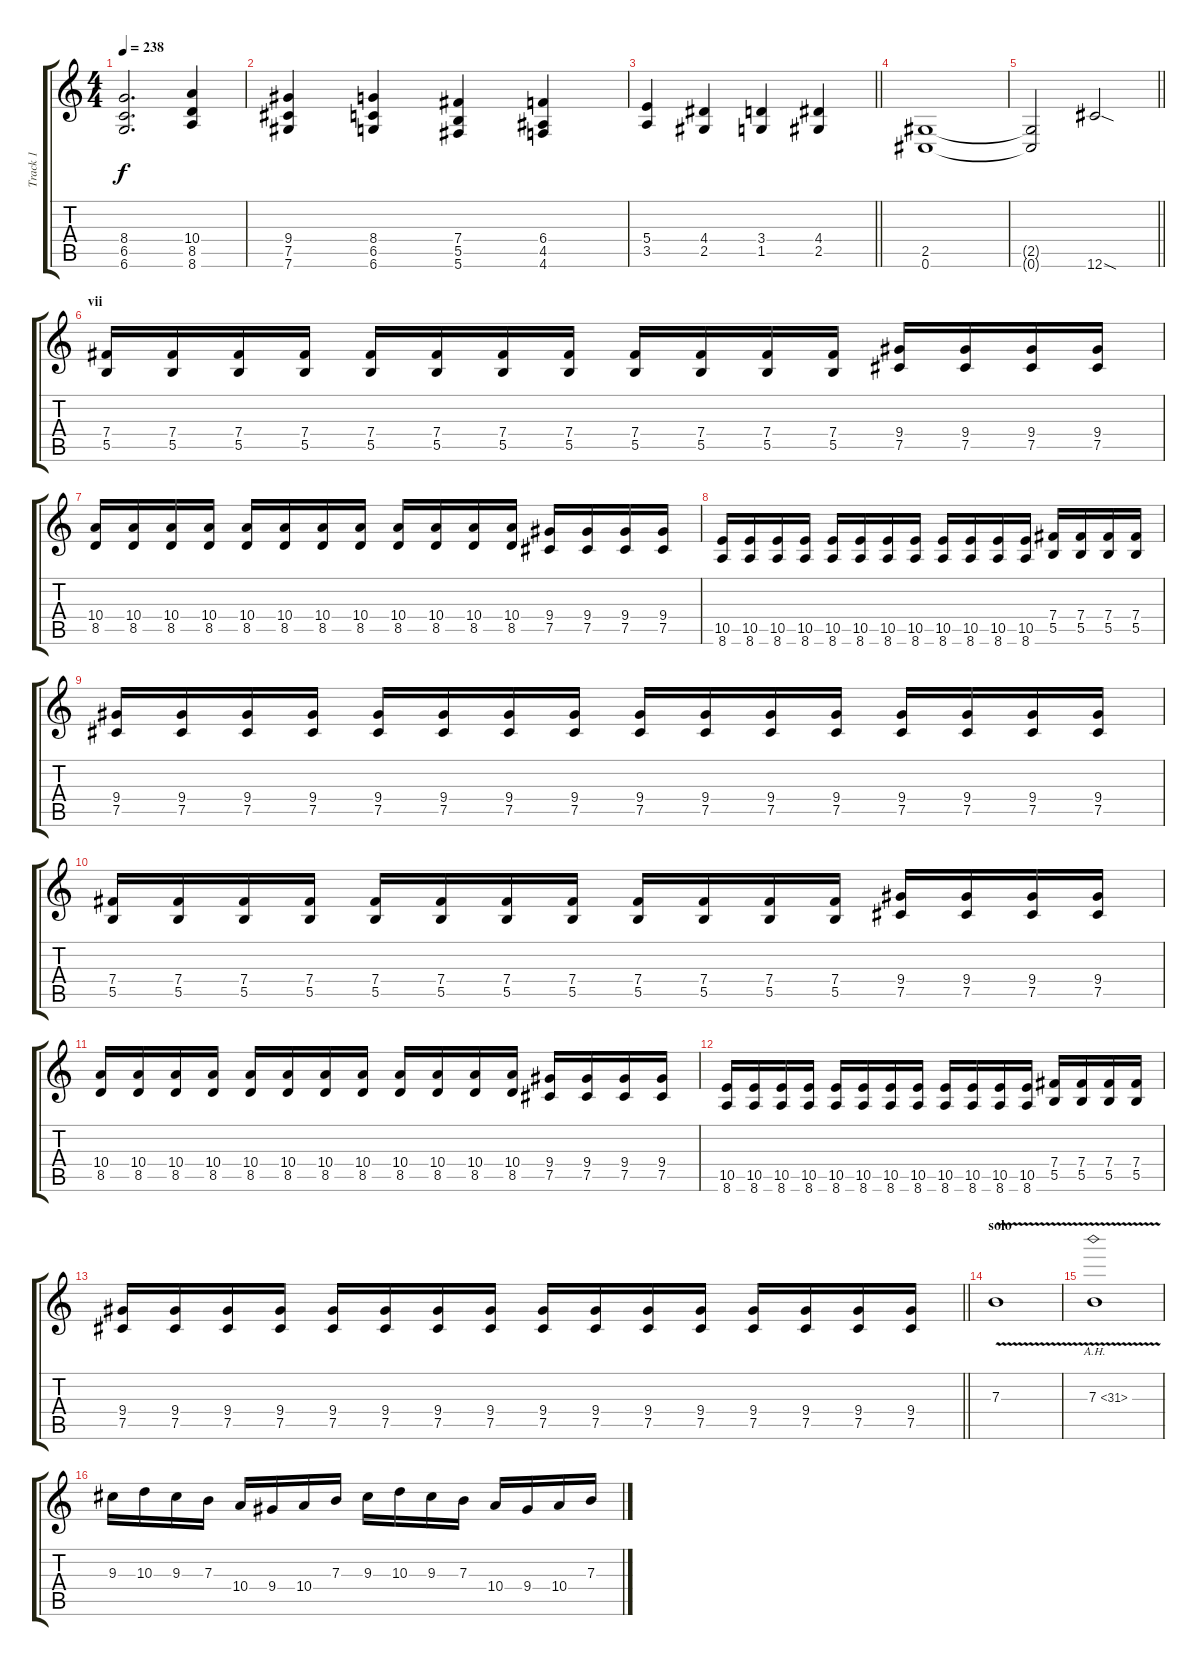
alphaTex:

\track ("Track 1" "Track 1") {instrument distortionguitar}
\staff {score tabs}
\tuning (Db4 Ab3 E3 B2 Gb2 Db2) {hide}
\ts (4 4)
\tempo 238
\clef g2
\ks c
(8.4{t} 6.5{t} 6.6{t}).2{d dy f} (10.4 8.5 8.6).4 |
(9.4 7.5 7.6).4 (8.4 6.5 6.6).4 (7.4 5.5 5.6).4 (6.4 4.5 4.6).4 |
\barLineRight lightlight
(5.4 3.5).4 (4.4 2.5).4 (3.4 1.5).4 (4.4 2.5).4 |
(2.5 0.6).1 |
\barLineRight lightlight
(2.5{t} 0.6{t}).2 12.6{sod}.2 |
\section ("" "vii")
(7.4 5.5).16 (7.4 5.5).16 (7.4 5.5).16 (7.4 5.5).16 (7.4 5.5).16 (7.4 5.5).16 (7.4 5.5).16 (7.4 5.5).16 (7.4 5.5).16 (7.4 5.5).16 (7.4 5.5).16 (7.4 5.5).16 (9.4 7.5).16 (9.4 7.5).16 (9.4 7.5).16 (9.4 7.5).16 |
(10.4 8.5).16 (10.4 8.5).16 (10.4 8.5).16 (10.4 8.5).16 (10.4 8.5).16 (10.4 8.5).16 (10.4 8.5).16 (10.4 8.5).16 (10.4 8.5).16 (10.4 8.5).16 (10.4 8.5).16 (10.4 8.5).16 (9.4 7.5).16 (9.4 7.5).16 (9.4 7.5).16 (9.4 7.5).16 |
(10.5 8.6).16 (10.5 8.6).16 (10.5 8.6).16 (10.5 8.6).16 (10.5 8.6).16 (10.5 8.6).16 (10.5 8.6).16 (10.5 8.6).16 (10.5 8.6).16 (10.5 8.6).16 (10.5 8.6).16 (10.5 8.6).16 (7.4 5.5).16 (7.4 5.5).16 (7.4 5.5).16 (7.4 5.5).16 |
(9.4 7.5).16 (9.4 7.5).16 (9.4 7.5).16 (9.4 7.5).16 (9.4 7.5).16 (9.4 7.5).16 (9.4 7.5).16 (9.4 7.5).16 (9.4 7.5).16 (9.4 7.5).16 (9.4 7.5).16 (9.4 7.5).16 (9.4 7.5).16 (9.4 7.5).16 (9.4 7.5).16 (9.4 7.5).16 |
(7.4 5.5).16 (7.4 5.5).16 (7.4 5.5).16 (7.4 5.5).16 (7.4 5.5).16 (7.4 5.5).16 (7.4 5.5).16 (7.4 5.5).16 (7.4 5.5).16 (7.4 5.5).16 (7.4 5.5).16 (7.4 5.5).16 (9.4 7.5).16 (9.4 7.5).16 (9.4 7.5).16 (9.4 7.5).16 |
(10.4 8.5).16 (10.4 8.5).16 (10.4 8.5).16 (10.4 8.5).16 (10.4 8.5).16 (10.4 8.5).16 (10.4 8.5).16 (10.4 8.5).16 (10.4 8.5).16 (10.4 8.5).16 (10.4 8.5).16 (10.4 8.5).16 (9.4 7.5).16 (9.4 7.5).16 (9.4 7.5).16 (9.4 7.5).16 |
(10.5 8.6).16 (10.5 8.6).16 (10.5 8.6).16 (10.5 8.6).16 (10.5 8.6).16 (10.5 8.6).16 (10.5 8.6).16 (10.5 8.6).16 (10.5 8.6).16 (10.5 8.6).16 (10.5 8.6).16 (10.5 8.6).16 (7.4 5.5).16 (7.4 5.5).16 (7.4 5.5).16 (7.4 5.5).16 |
\barLineRight lightlight
(9.4 7.5).16 (9.4 7.5).16 (9.4 7.5).16 (9.4 7.5).16 (9.4 7.5).16 (9.4 7.5).16 (9.4 7.5).16 (9.4 7.5).16 (9.4 7.5).16 (9.4 7.5).16 (9.4 7.5).16 (9.4 7.5).16 (9.4 7.5).16 (9.4 7.5).16 (9.4 7.5).16 (9.4 7.5).16 |
\section ("" "solo")
7.3{v}.1 |
7.3{ah 24 v}.1 |
9.3.16 10.3.16 9.3.16 7.3.16 10.4.16 9.4.16 10.4.16 7.3.16 9.3.16 10.3.16 9.3.16 7.3.16 10.4.16 9.4.16 10.4.16 7.3.16
